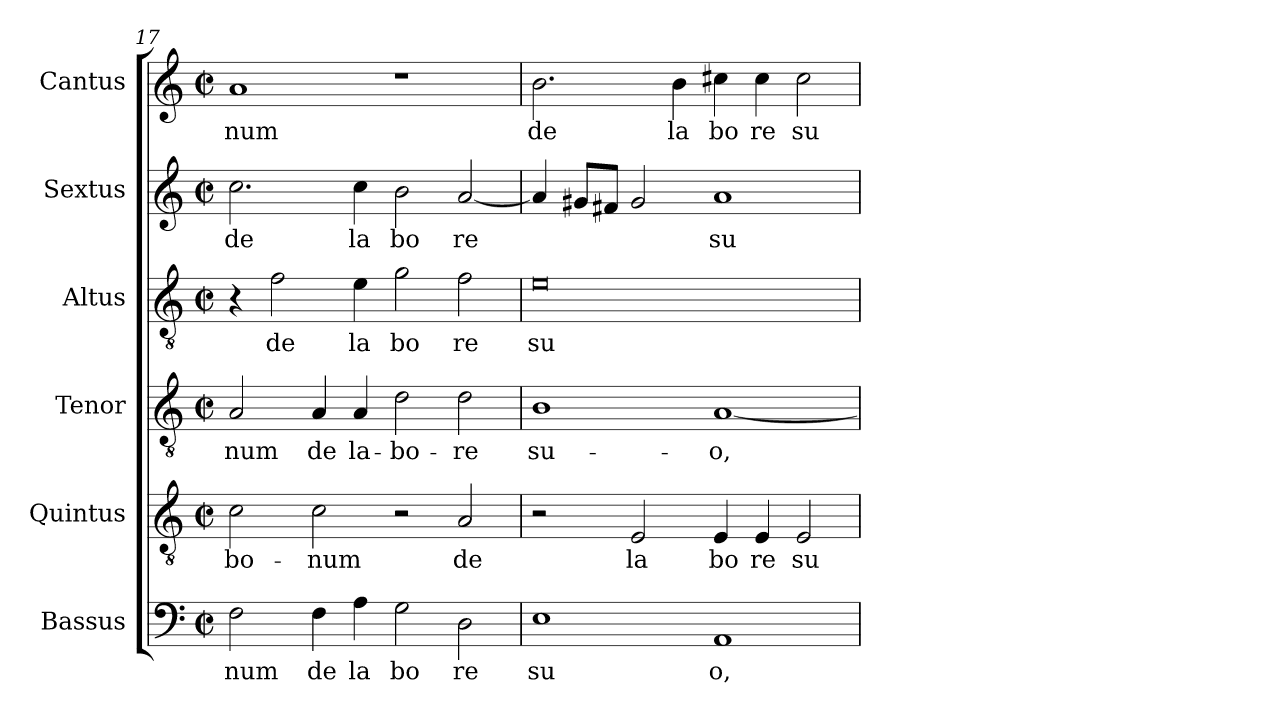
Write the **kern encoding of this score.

**kern	**text	**kern	**text	**kern	**text	**kern	**text	**kern	**text	**kern	**text
*part6	*part6	*part5	*part5	*part4	*part4	*part3	*part3	*part2	*part2	*part1	*part1
*staff6	*staff6	*staff5	*staff5	*staff4	*staff4	*staff3	*staff3	*staff2	*staff2	*staff1	*staff1
*I"Bassus	*	*I"Quintus	*	*I"Tenor	*	*I"Altus	*	*I"Sextus	*	*I"Cantus	*
*clefF4	*	*clefGv2	*	*clefGv2	*	*clefGv2	*	*clefG2	*	*clefG2	*
*M2/2	*	*M2/2	*	*M2/2	*	*M2/2	*	*M2/2	*	*M2/2	*
*met(c|)	*	*met(c|)	*	*met(c|)	*	*met(c|)	*	*met(c|)	*	*met(c|)	*
=17	=17	=17	=17	=17	=17	=17	=17	=17	=17	=17	=17
!	!LO:LY:b:cj	!	!LO:LY:b:cj	!	!LO:LY:b:cj	!	!	!	!LO:LY:b:cj	!	!LO:LY:b:cj
2F\	num	2c\	bo-	2A/	-num	4r	.	2.cc\	de	1a	-num
!	!	!	!	!	!	!	!LO:LY:b:cj	!	!	!	!
.	.	.	.	.	.	2f\	de	.	.	.	.
!	!LO:LY:b:cj	!	!LO:LY:b:cj	!	!LO:LY:b:cj	!	!	!	!	!	!
4F\	de	2c\	-num	4A/	de	.	.	.	.	.	.
!	!LO:LY:b:cj	!	!	!	!LO:LY:b:cj	!	!LO:LY:b:cj	!	!LO:LY:b:cj	!	!
4A\	la	.	.	4A/	la-	4e\	la	4cc\	la	.	.
!	!LO:LY:b:cj	!	!	!	!LO:LY:b:cj	!	!LO:LY:b:cj	!	!LO:LY:b:cj	!	!
2G\	bo	2r	.	2d\	-bo-	2g\	bo	2b\	bo	1r	.
!	!LO:LY:b:cj	!	!LO:LY:b:cj	!	!LO:LY:b:cj	!	!LO:LY:b:cj	!	!LO:LY:b:cj	!	!
2D\	re	2A/	de	2d\	-re	2f\	re	[>2a/	re	.	.
!!LO:LB:g=z
=18	=18	=18	=18	=18	=18	=18	=18	=18	=18	=18	=18
!	!LO:LY:b:cj	!	!	!	!LO:LY:b:cj	!	!LO:LY:b:cj	!	!	!	!LO:LY:b:cj
1E	su	2r	.	1B	su-	0e	su	4a/]	.	2.b\	de
.	.	.	.	.	.	.	.	8g#/L	.	.	.
.	.	.	.	.	.	.	.	8f#/J	.	.	.
!	!	!	!LO:LY:b:cj	!	!	!	!	!	!	!	!
.	.	2E/	la	.	.	.	.	2g#/	.	.	.
!	!	!	!	!	!	!	!	!	!	!	!LO:LY:b:cj
.	.	.	.	.	.	.	.	.	.	4b\	la
!	!LO:LY:b:cj	!	!LO:LY:b:cj	!	!LO:LY:b:cj	!	!	!	!LO:LY:b:cj	!	!LO:LY:b:cj
1AA	o,	4E/	bo	[<1A	-o,	.	.	1a	su	4cc#X\	bo
!	!	!	!LO:LY:b:cj	!	!	!	!	!	!	!	!LO:LY:b:cj
.	.	4E/	re	.	.	.	.	.	.	4cc#\	re
!	!	!	!LO:LY:b:cj	!	!	!	!	!	!	!	!LO:LY:b:cj
.	.	2E/	su	.	.	.	.	.	.	2cc#\	su
=	=	=	=	=	=	=	=	=	=	=	=
*-	*-	*-	*-	*-	*-	*-	*-	*-	*-	*-	*-
